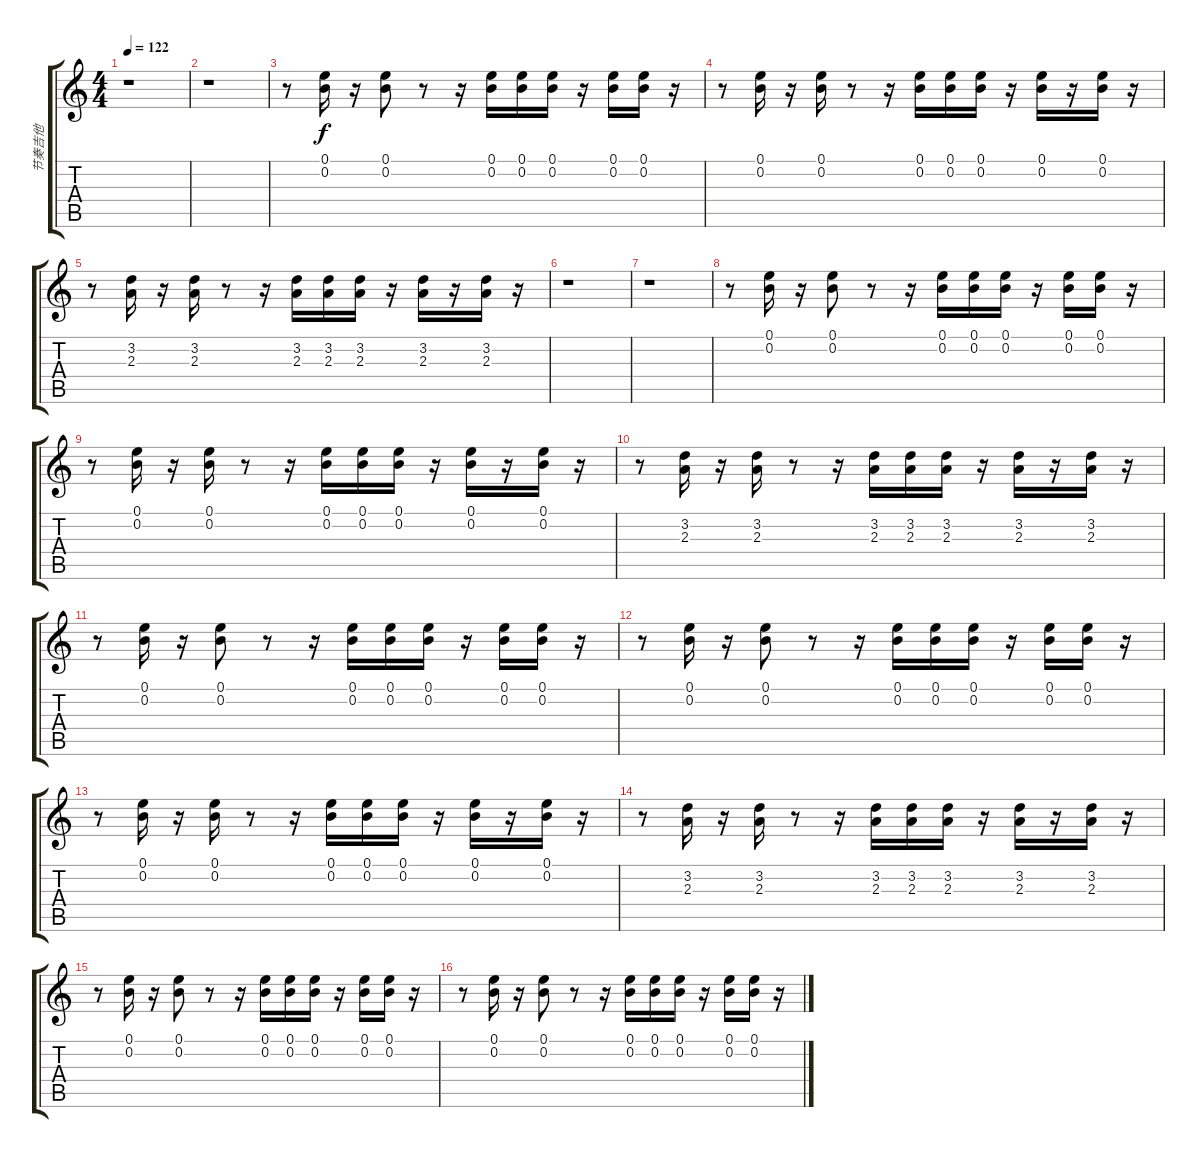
\track ("节奏吉他" "节奏吉他") {instrument distortionguitar}
\staff {score tabs}
\tuning (E4 B3 G3 D3 A2 E2) {hide}
\ts (4 4)
\tempo 122
\clef g2
\ks c
r.1{dy f} |
r.1 |
r.8 (0.1 0.2).16 r.16 (0.1 0.2).8 r.8 r.16 (0.1 0.2).16 (0.1 0.2).16 (0.1 0.2).16 r.16 (0.1 0.2).16 (0.1 0.2).16 r.16 |
r.8 (0.1 0.2).16 r.16 (0.1 0.2).16 r.8 r.16 (0.1 0.2).16 (0.1 0.2).16 (0.1 0.2).16 r.16 (0.1 0.2).16 r.16 (0.1 0.2).16 r.16 |
r.8 (3.2 2.3).16 r.16 (3.2 2.3).16 r.8 r.16 (3.2 2.3).16 (3.2 2.3).16 (3.2 2.3).16 r.16 (3.2 2.3).16 r.16 (3.2 2.3).16 r.16 |
r.1 |
r.1 |
r.8 (0.1 0.2).16 r.16 (0.1 0.2).8 r.8 r.16 (0.1 0.2).16 (0.1 0.2).16 (0.1 0.2).16 r.16 (0.1 0.2).16 (0.1 0.2).16 r.16 |
r.8 (0.1 0.2).16 r.16 (0.1 0.2).16 r.8 r.16 (0.1 0.2).16 (0.1 0.2).16 (0.1 0.2).16 r.16 (0.1 0.2).16 r.16 (0.1 0.2).16 r.16 |
r.8 (3.2 2.3).16 r.16 (3.2 2.3).16 r.8 r.16 (3.2 2.3).16 (3.2 2.3).16 (3.2 2.3).16 r.16 (3.2 2.3).16 r.16 (3.2 2.3).16 r.16 |
r.8 (0.1 0.2).16 r.16 (0.1 0.2).8 r.8 r.16 (0.1 0.2).16 (0.1 0.2).16 (0.1 0.2).16 r.16 (0.1 0.2).16 (0.1 0.2).16 r.16 |
r.8 (0.1 0.2).16 r.16 (0.1 0.2).8 r.8 r.16 (0.1 0.2).16 (0.1 0.2).16 (0.1 0.2).16 r.16 (0.1 0.2).16 (0.1 0.2).16 r.16 |
r.8 (0.1 0.2).16 r.16 (0.1 0.2).16 r.8 r.16 (0.1 0.2).16 (0.1 0.2).16 (0.1 0.2).16 r.16 (0.1 0.2).16 r.16 (0.1 0.2).16 r.16 |
r.8 (3.2 2.3).16 r.16 (3.2 2.3).16 r.8 r.16 (3.2 2.3).16 (3.2 2.3).16 (3.2 2.3).16 r.16 (3.2 2.3).16 r.16 (3.2 2.3).16 r.16 |
r.8 (0.1 0.2).16 r.16 (0.1 0.2).8 r.8 r.16 (0.1 0.2).16 (0.1 0.2).16 (0.1 0.2).16 r.16 (0.1 0.2).16 (0.1 0.2).16 r.16 |
r.8 (0.1 0.2).16 r.16 (0.1 0.2).8 r.8 r.16 (0.1 0.2).16 (0.1 0.2).16 (0.1 0.2).16 r.16 (0.1 0.2).16 (0.1 0.2).16 r.16
